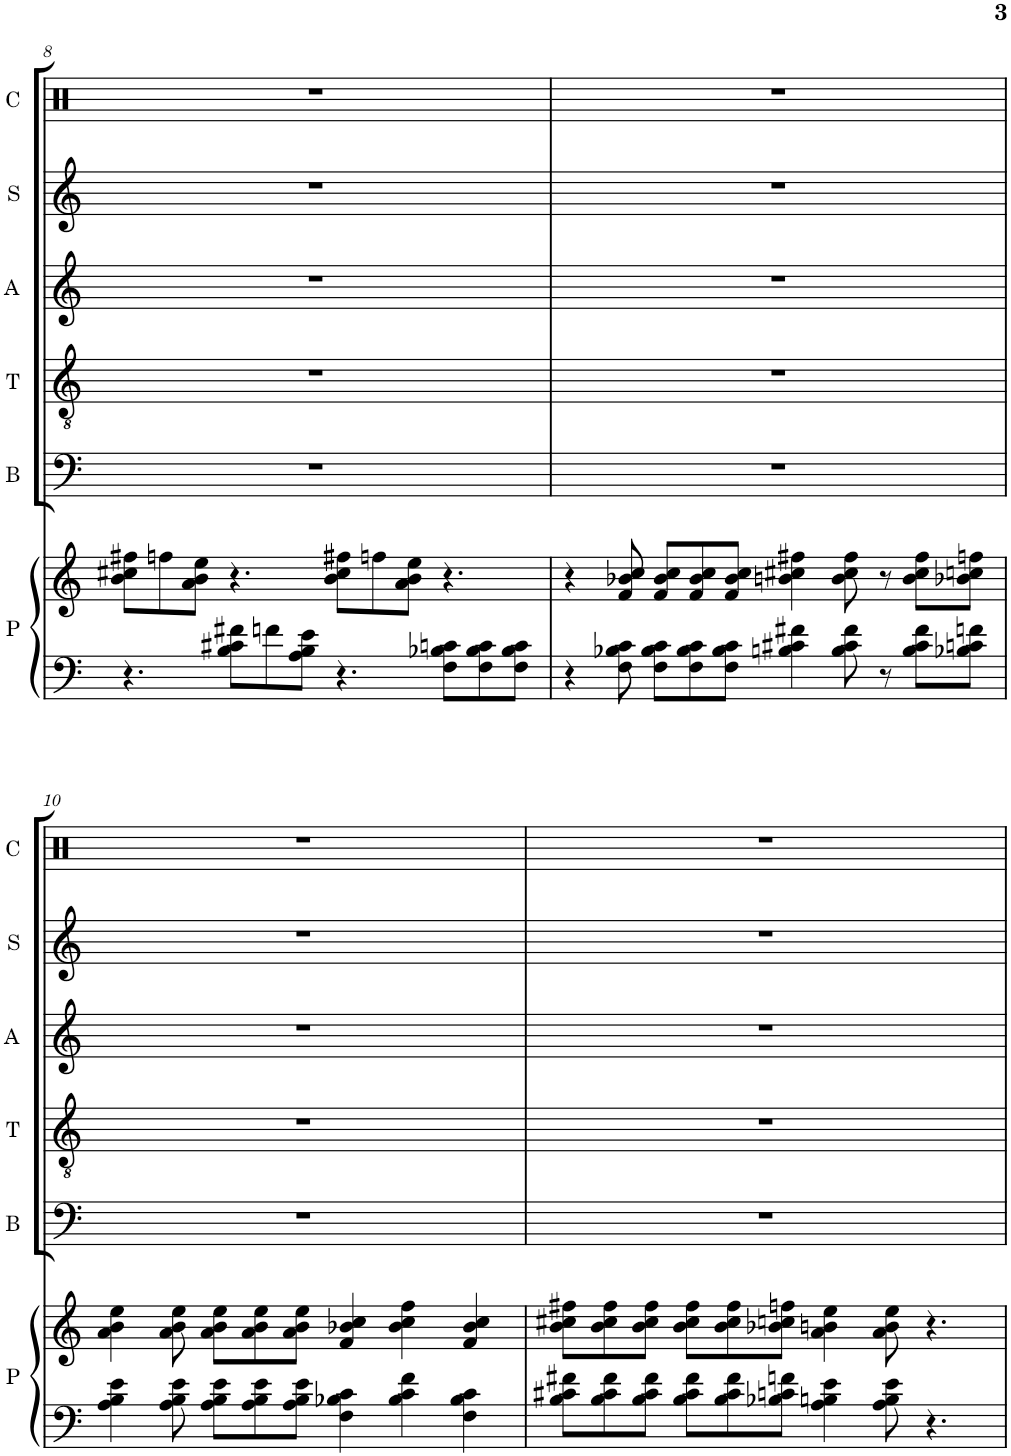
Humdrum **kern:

**kern	**kern	**kern	**kern	**kern	**kern	**kern
*part6	*part6	*part5	*part4	*part3	*part2	*part1
*staff7	*staff6	*staff5	*staff4	*staff3	*staff2	*staff1
*I"Piano	*	*I"Bass	*I"Tenor	*I"Alto	*I"Soprano	*I"Claps
*I'P	*	*I'B	*I'T	*I'A	*I'S	*I'C
!!LO:PB:g=z
*clefF4	*clefG2	*clefF4	*clefGv2	*clefG2	*clefG2	*clefX
*	*	*	*	*	*	*Trd14c24
*k[]	*k[]	*k[]	*k[]	*k[]	*k[]	*k[]
*M12/8	*M12/8	*M12/8	*M12/8	*M12/8	*M12/8	*M12/8
=8	=8	=8	=8	=8	=8	=8
4.r	8b\ 8cc#X\ 8ff#X\L	1.r	1.r	1.r	1.r	1.r
.	8ffn\	.	.	.	.	.
.	8a\ 8b\ 8ee\J	.	.	.	.	.
8B\ 8c#X\ 8f#X\L	4.r	.	.	.	.	.
8fn\	.	.	.	.	.	.
8A\ 8B\ 8e\J	.	.	.	.	.	.
4.r	8b\ 8cc#\ 8ff#X\L	.	.	.	.	.
.	8ffn\	.	.	.	.	.
.	8a\ 8b\ 8ee\J	.	.	.	.	.
8F\ 8B-X\ 8cn\L	4.r	.	.	.	.	.
8F\ 8B-\ 8c\	.	.	.	.	.	.
8F\ 8B-\ 8c\J	.	.	.	.	.	.
=9	=9	=9	=9	=9	=9	=9
4r	4r	1.r	1.r	1.r	1.r	1.r
8F\ 8B-X\ 8c\	8f/ 8b-X/ 8cc/	.	.	.	.	.
8F\ 8B-\ 8c\L	8f/ 8b-/ 8cc/L	.	.	.	.	.
8F\ 8B-\ 8c\	8f/ 8b-/ 8cc/	.	.	.	.	.
8F\ 8B-\ 8c\J	8f/ 8b-/ 8cc/J	.	.	.	.	.
4Bn\ 4c#X\ 4f#X\	4bn\ 4cc#X\ 4ff#X\	.	.	.	.	.
8B\ 8c#\ 8f#\	8b\ 8cc#\ 8ff#\	.	.	.	.	.
8r	8r	.	.	.	.	.
8B\ 8c#\ 8f#\L	8b\ 8cc#\ 8ff#\L	.	.	.	.	.
8B-X\ 8cn\ 8fn\J	8b-X\ 8ccn\ 8ffn\J	.	.	.	.	.
!!LO:LB:g=z
=10	=10	=10	=10	=10	=10	=10
*	*	*	*	*	*	*clefX
4A\ 4B\ 4e\	4a\ 4b\ 4ee\	1.r	1.r	1.r	1.r	1.r
8A\ 8B\ 8e\	8a\ 8b\ 8ee\	.	.	.	.	.
8A\ 8B\ 8e\L	8a\ 8b\ 8ee\L	.	.	.	.	.
8A\ 8B\ 8e\	8a\ 8b\ 8ee\	.	.	.	.	.
8A\ 8B\ 8e\J	8a\ 8b\ 8ee\J	.	.	.	.	.
4F\ 4B-X\ 4c\	4f/ 4b-X/ 4cc/	.	.	.	.	.
4B-\ 4c\ 4f\	4b-\ 4cc\ 4ff\	.	.	.	.	.
4F\ 4B-\ 4c\	4f/ 4b-/ 4cc/	.	.	.	.	.
=11	=11	=11	=11	=11	=11	=11
8B\ 8c#X\ 8f#X\L	8b\ 8cc#X\ 8ff#X\L	1.r	1.r	1.r	1.r	1.r
8B\ 8c#\ 8f#\	8b\ 8cc#\ 8ff#\	.	.	.	.	.
8B\ 8c#\ 8f#\J	8b\ 8cc#\ 8ff#\J	.	.	.	.	.
8B\ 8c#\ 8f#\L	8b\ 8cc#\ 8ff#\L	.	.	.	.	.
8B\ 8c#\ 8f#\	8b\ 8cc#\ 8ff#\	.	.	.	.	.
8B-X\ 8cn\ 8fn\J	8b-X\ 8ccn\ 8ffn\J	.	.	.	.	.
4A\ 4Bn\ 4e\	4a\ 4bn\ 4ee\	.	.	.	.	.
8A\ 8B\ 8e\	8a\ 8b\ 8ee\	.	.	.	.	.
4.r	4.r	.	.	.	.	.
=	=	=	=	=	=	=
*-	*-	*-	*-	*-	*-	*-
